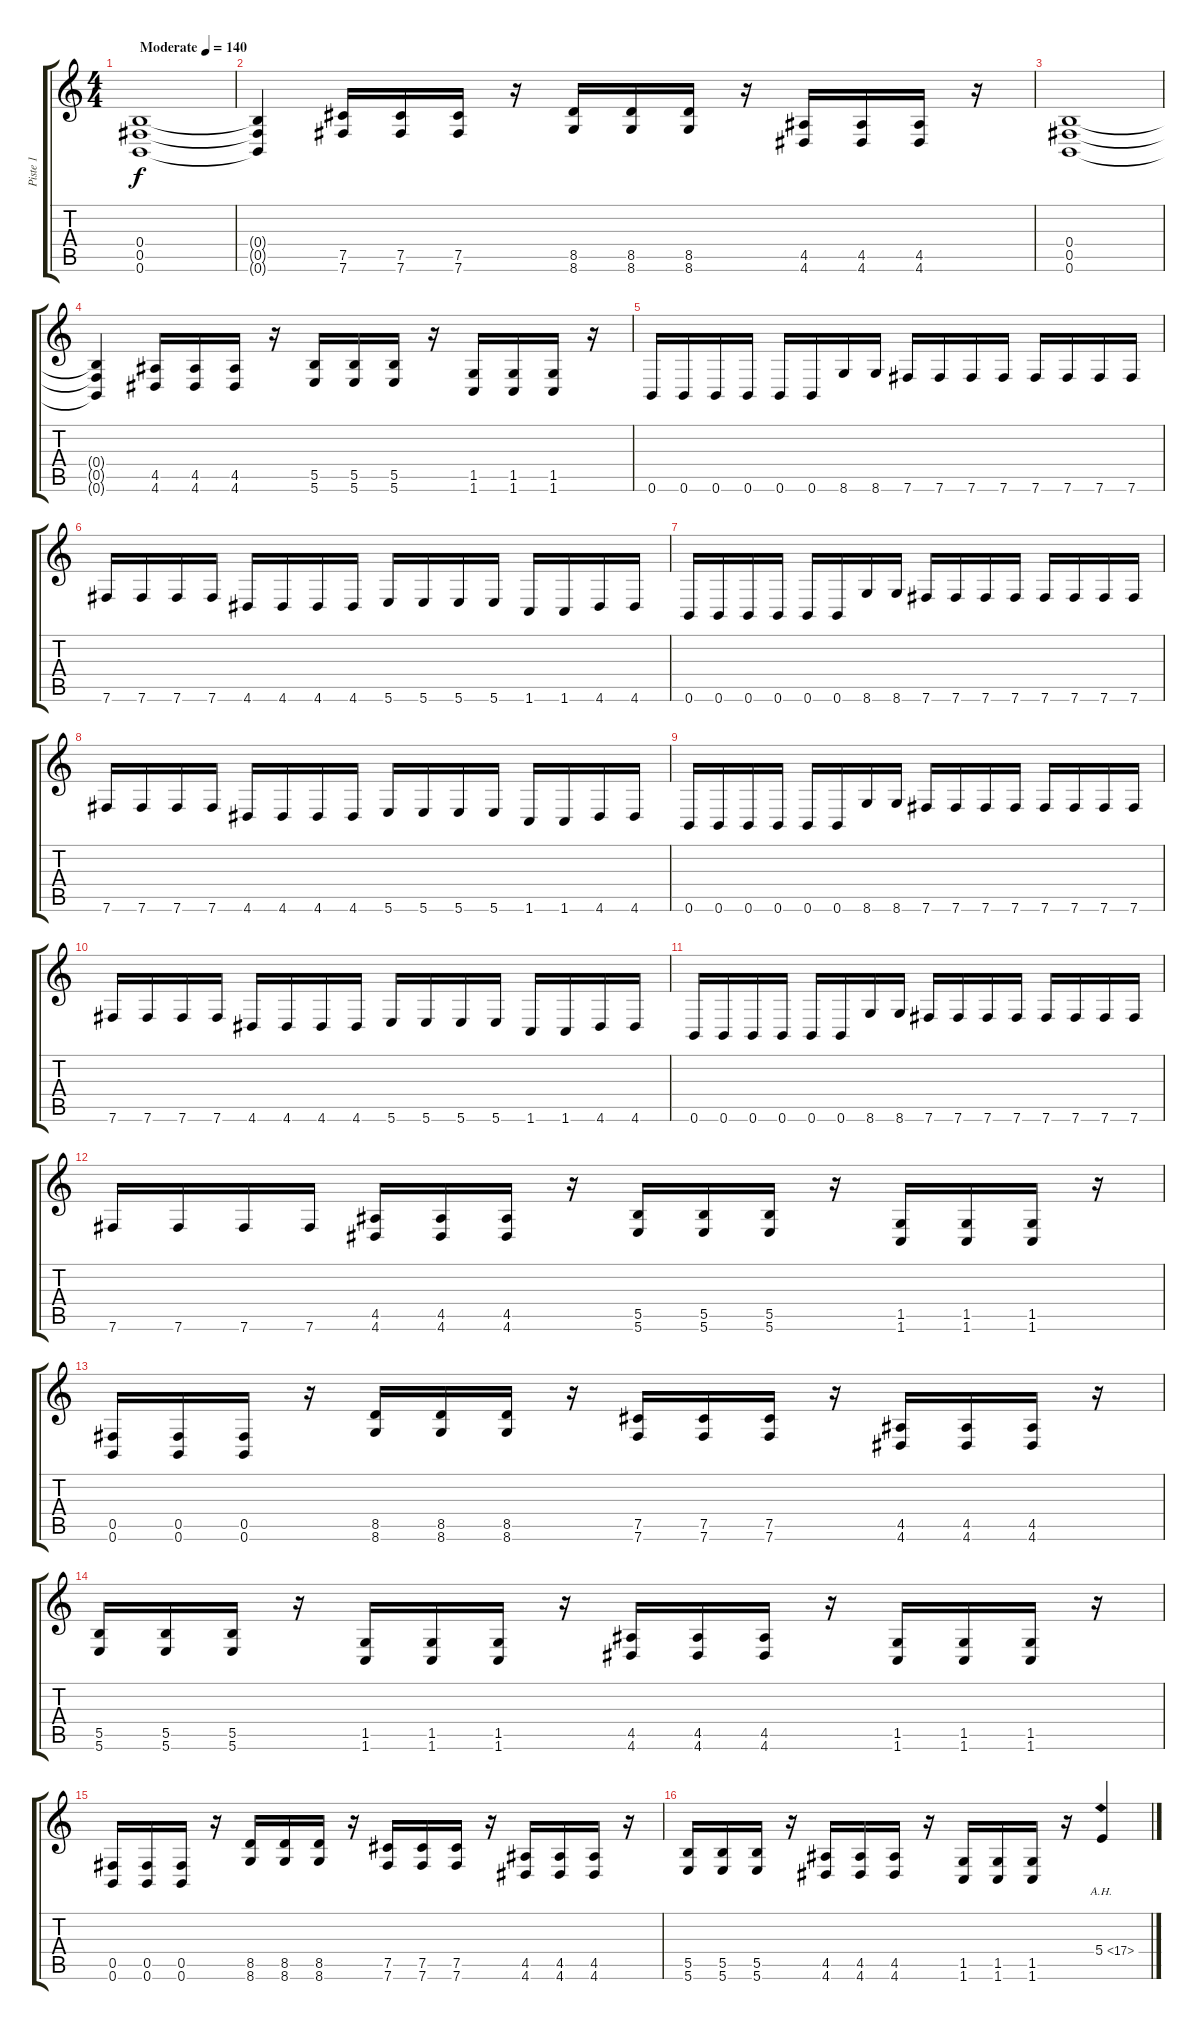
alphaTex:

\track ("Piste 1" "Piste 1") {instrument distortionguitar}
\staff {score tabs}
\tuning (Db4 Ab3 E3 B2 Gb2 B1) {hide}
\ts (4 4)
\tempo (140 "Moderate")
\clef g2
\ks c
(0.4 0.5 0.6).1{dy f instrument distortionguitar} |
(0.4{t} 0.5{t} 0.6{t}).4 (7.5 7.6).16 (7.5 7.6).16 (7.5 7.6).16 r.16 (8.5 8.6).16 (8.5 8.6).16 (8.5 8.6).16 r.16 (4.5 4.6).16 (4.5 4.6).16 (4.5 4.6).16 r.16 |
(0.4 0.5 0.6).1 |
(0.4{t} 0.5{t} 0.6{t}).4 (4.5 4.6).16 (4.5 4.6).16 (4.5 4.6).16 r.16 (5.5 5.6).16 (5.5 5.6).16 (5.5 5.6).16 r.16 (1.5 1.6).16 (1.5 1.6).16 (1.5 1.6).16 r.16 |
0.6.16 0.6.16 0.6.16 0.6.16 0.6.16 0.6.16 8.6.16 8.6.16 7.6.16 7.6.16 7.6.16 7.6.16 7.6.16 7.6.16 7.6.16 7.6.16 |
7.6.16 7.6.16 7.6.16 7.6.16 4.6.16 4.6.16 4.6.16 4.6.16 5.6.16 5.6.16 5.6.16 5.6.16 1.6.16 1.6.16 4.6.16 4.6.16 |
0.6.16 0.6.16 0.6.16 0.6.16 0.6.16 0.6.16 8.6.16 8.6.16 7.6.16 7.6.16 7.6.16 7.6.16 7.6.16 7.6.16 7.6.16 7.6.16 |
7.6.16 7.6.16 7.6.16 7.6.16 4.6.16 4.6.16 4.6.16 4.6.16 5.6.16 5.6.16 5.6.16 5.6.16 1.6.16 1.6.16 4.6.16 4.6.16 |
0.6.16 0.6.16 0.6.16 0.6.16 0.6.16 0.6.16 8.6.16 8.6.16 7.6.16 7.6.16 7.6.16 7.6.16 7.6.16 7.6.16 7.6.16 7.6.16 |
7.6.16 7.6.16 7.6.16 7.6.16 4.6.16 4.6.16 4.6.16 4.6.16 5.6.16 5.6.16 5.6.16 5.6.16 1.6.16 1.6.16 4.6.16 4.6.16 |
0.6.16 0.6.16 0.6.16 0.6.16 0.6.16 0.6.16 8.6.16 8.6.16 7.6.16 7.6.16 7.6.16 7.6.16 7.6.16 7.6.16 7.6.16 7.6.16 |
7.6.16 7.6.16 7.6.16 7.6.16 (4.5 4.6).16 (4.5 4.6).16 (4.5 4.6).16 r.16 (5.5 5.6).16 (5.5 5.6).16 (5.5 5.6).16 r.16 (1.5 1.6).16 (1.5 1.6).16 (1.5 1.6).16 r.16 |
(0.5 0.6).16 (0.5 0.6).16 (0.5 0.6).16 r.16 (8.5 8.6).16 (8.5 8.6).16 (8.5 8.6).16 r.16 (7.5 7.6).16 (7.5 7.6).16 (7.5 7.6).16 r.16 (4.5 4.6).16 (4.5 4.6).16 (4.5 4.6).16 r.16 |
(5.5 5.6).16 (5.5 5.6).16 (5.5 5.6).16 r.16 (1.5 1.6).16 (1.5 1.6).16 (1.5 1.6).16 r.16 (4.5 4.6).16 (4.5 4.6).16 (4.5 4.6).16 r.16 (1.5 1.6).16 (1.5 1.6).16 (1.5 1.6).16 r.16 |
(0.5 0.6).16 (0.5 0.6).16 (0.5 0.6).16 r.16 (8.5 8.6).16 (8.5 8.6).16 (8.5 8.6).16 r.16 (7.5 7.6).16 (7.5 7.6).16 (7.5 7.6).16 r.16 (4.5 4.6).16 (4.5 4.6).16 (4.5 4.6).16 r.16 |
(5.5 5.6).16 (5.5 5.6).16 (5.5 5.6).16 r.16 (4.5 4.6).16 (4.5 4.6).16 (4.5 4.6).16 r.16 (1.5 1.6).16 (1.5 1.6).16 (1.5 1.6).16 r.16 5.4{ah 12}.4
